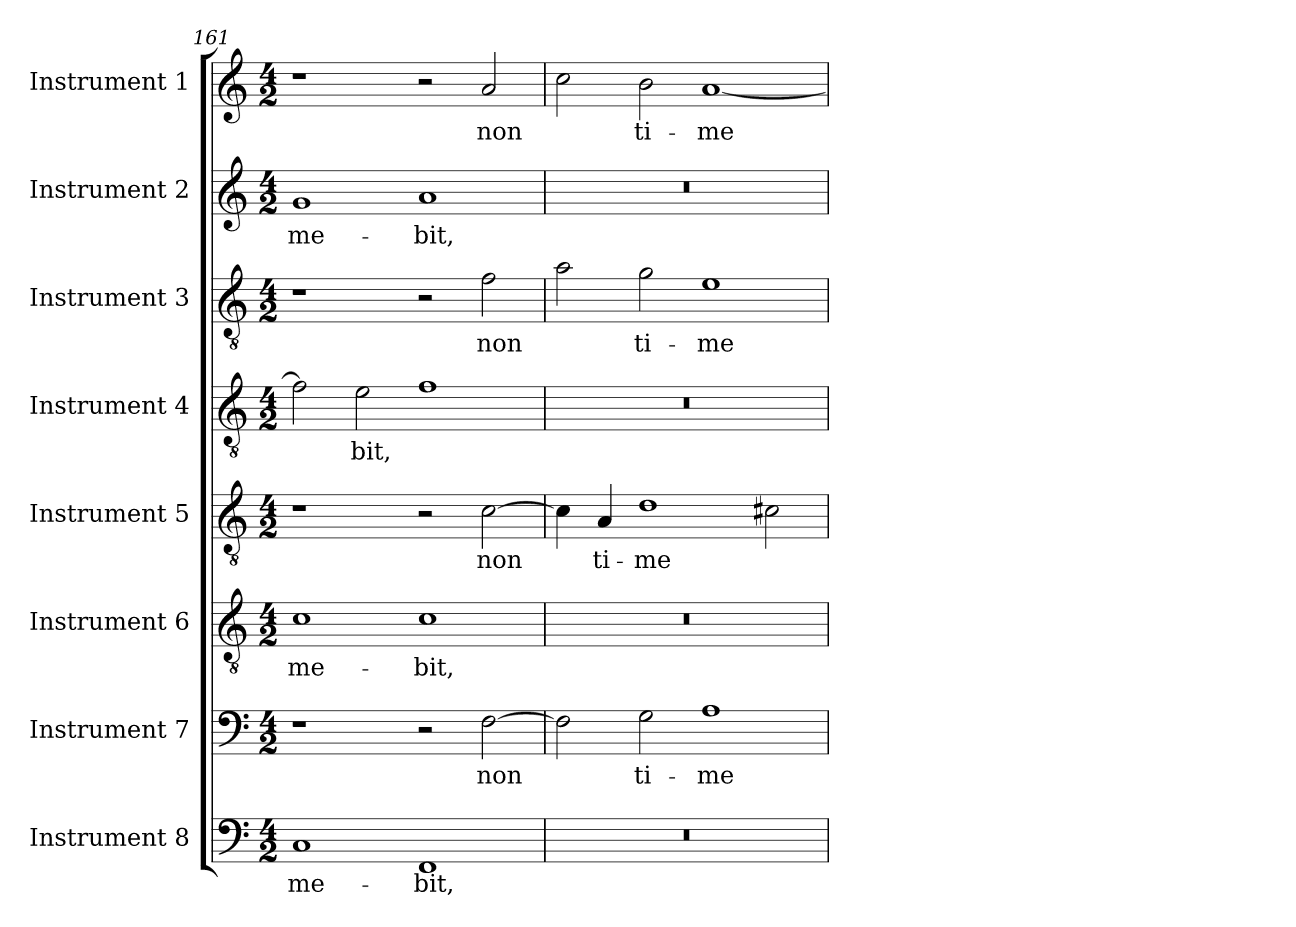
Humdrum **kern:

**kern	**text	**kern	**text	**kern	**text	**kern	**text	**kern	**text	**kern	**text	**kern	**text	**kern	**text
*part8	*part8	*part7	*part7	*part6	*part6	*part5	*part5	*part4	*part4	*part3	*part3	*part2	*part2	*part1	*part1
*staff8	*staff8	*staff7	*staff7	*staff6	*staff6	*staff5	*staff5	*staff4	*staff4	*staff3	*staff3	*staff2	*staff2	*staff1	*staff1
*I"Instrument 8	*	*I"Instrument 7	*	*I"Instrument 6	*	*I"Instrument 5	*	*I"Instrument 4	*	*I"Instrument 3	*	*I"Instrument 2	*	*I"Instrument 1	*
*clefF4	*	*clefF4	*	*clefGv2	*	*clefGv2	*	*clefGv2	*	*clefGv2	*	*clefG2	*	*clefG2	*
*k[]	*	*k[]	*	*k[]	*	*k[]	*	*k[]	*	*k[]	*	*k[]	*	*k[]	*
*C:	*	*C:	*	*C:	*	*C:	*	*C:	*	*C:	*	*C:	*	*C:	*
*M4/2	*	*M4/2	*	*M4/2	*	*M4/2	*	*M4/2	*	*M4/2	*	*M4/2	*	*M4/2	*
=161	=161	=161	=161	=161	=161	=161	=161	=161	=161	=161	=161	=161	=161	=161	=161
!	!LO:LY:b:cj	!	!	!	!LO:LY:b:cj	!	!	!	!LO:LY:b:cj	!	!	!	!LO:LY:b:cj	!	!
1C	-me-	1r	.	1c	-me-	1r	.	2f\]	--	1r	.	1g	-me-	1r	.
!	!	!	!	!	!	!	!	!	!LO:LY:b:cj	!	!	!	!	!	!
.	.	.	.	.	.	.	.	2e\	-bit,	.	.	.	.	.	.
!	!LO:LY:b:cj	!	!	!	!LO:LY:b:cj	!	!	!	!LO:LY:b:cj	!	!	!	!LO:LY:b:cj	!	!
1FF	-bit,	2r	.	1c	-bit,	2r	.	1f	.	2r	.	1a	-bit,	2r	.
!	!	!	!LO:LY:b:cj	!	!	!	!LO:LY:b:cj	!	!	!	!LO:LY:b:cj	!	!	!	!LO:LY:b:cj
.	.	[>2F\	non	.	.	[>2c\	non	.	.	2f\	non	.	.	2a/	non
=162	=162	=162	=162	=162	=162	=162	=162	=162	=162	=162	=162	=162	=162	=162	=162
!	!	!	!LO:LY:b:cj	!	!	!	!LO:LY:b:cj	!	!	!	!LO:LY:b:cj	!	!	!	!LO:LY:b:cj
0r	.	2F\]	.	0r	.	4c\]	.	0r	.	2a\	.	0r	.	2cc\	.
!	!	!	!	!	!	!	!LO:LY:b:cj	!	!	!	!	!	!	!	!
.	.	.	.	.	.	4A/	ti-	.	.	.	.	.	.	.	.
!	!	!	!LO:LY:b:cj	!	!	!	!LO:LY:b:cj	!	!	!	!LO:LY:b:cj	!	!	!	!LO:LY:b:cj
.	.	2G\	ti-	.	.	1d	-me-	.	.	2g\	ti-	.	.	2b\	ti-
!	!	!	!LO:LY:b:cj	!	!	!	!	!	!	!	!LO:LY:b:cj	!	!	!	!LO:LY:b:cj
.	.	1A	-me-	.	.	.	.	.	.	1e	-me-	.	.	[<1a	-me-
!	!	!	!	!	!	!	!LO:LY:b:cj	!	!	!	!	!	!	!	!
.	.	.	.	.	.	2c#X\	--	.	.	.	.	.	.	.	.
=	=	=	=	=	=	=	=	=	=	=	=	=	=	=	=
*-	*-	*-	*-	*-	*-	*-	*-	*-	*-	*-	*-	*-	*-	*-	*-
